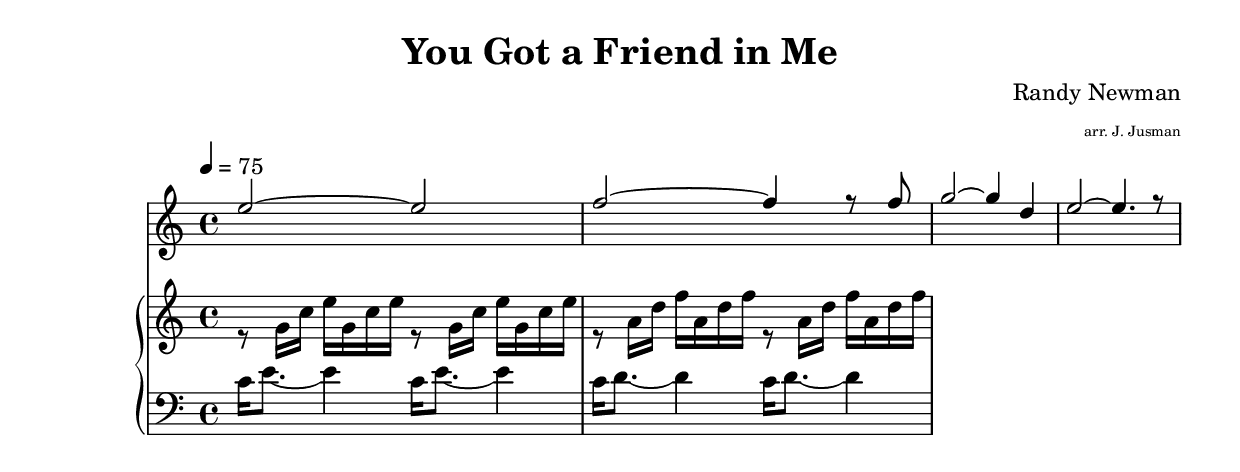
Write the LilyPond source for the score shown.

\version "2.14.1"

\header {
  title = "You Got a Friend in Me"
  composer = "Randy Newman"
	arranger = \markup \fontsize #-4 "arr. J. Jusman"
}

melody = \relative c'' {
  \clef treble
  \key c \major
  \time 4/4
  \tempo 4 = 75

  e2~ e2 f2~ f4 r8 f8
  g2~ g4 d4 e2~ e4. r8
}

lower = \relative c {
  \clef bass
  \key c \major
  \time 4/4

  c'16 e8.~ e4 c16 e8.~ e4
  c16 d8.~ d4 c16 d8.~ d4
}

upper = \relative c'' {
  \clef treble
  \key c \major
  \time 4/4

  r8 g16 c e g, c e r8 g,16 c e g, c e
  r8 a,16 d f a, d f r8 a,16 d f a, d f
}

\book {
  \bookOutputName "friendinme.pdf"
  \score {
    \new Staff <<
      \new Voice = "melody" { \set midiInstrument = #"music box" \voiceOne \melody }
      \new PianoStaff <<
        \new Voice = "upper" { \set midiInstrument = #"orchestral harp" \voiceTwo \upper }
        \new Voice = "lower" { \set midiInstrument = #"orchestral harp" \voiceTwo \lower }
      >>
    >>
    \layout {
      \context { \Staff \RemoveEmptyStaves }
    }
    \midi {
      \context { \Staff \remove "Staff_performer" }
      \context { \Voice \consists "Staff_performer" }
    }
  }
}
